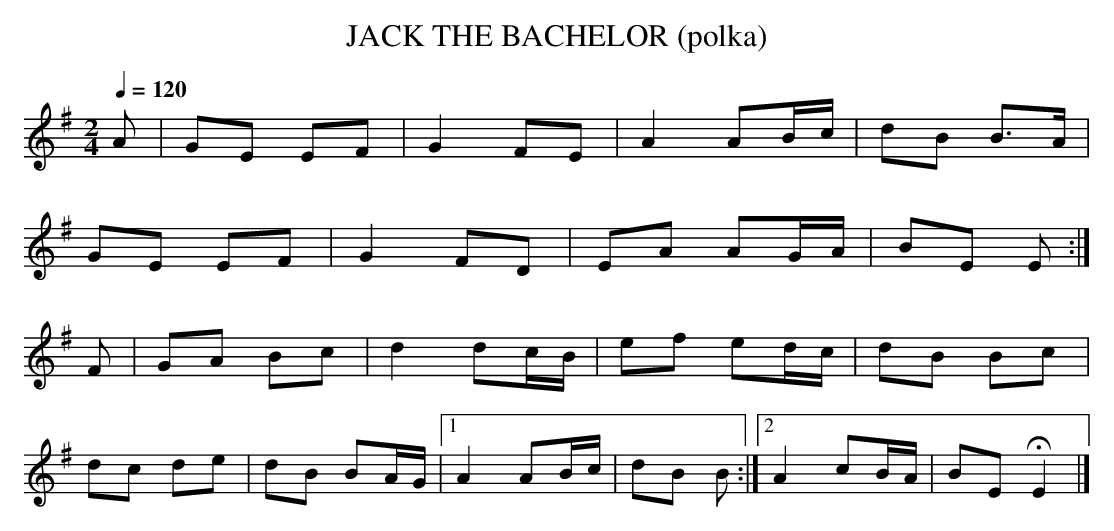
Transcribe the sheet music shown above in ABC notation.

X:1
T:JACK THE BACHELOR (polka)
Q:1/4=120
M:2/4
L:1/8
K:Em
A|GE EF|G2 FE|A2 AB/c/|dB B>A|
GE EF|G2 FD|EA AG/A/|BE E :|
F|GA Bc|d2 dc/B/|ef ed/c/|dB Bc|
dc de|dB BA/G/|1 A2 AB/c/|dB B :|\
[2 A2 cB/A/|BEHE2|]
